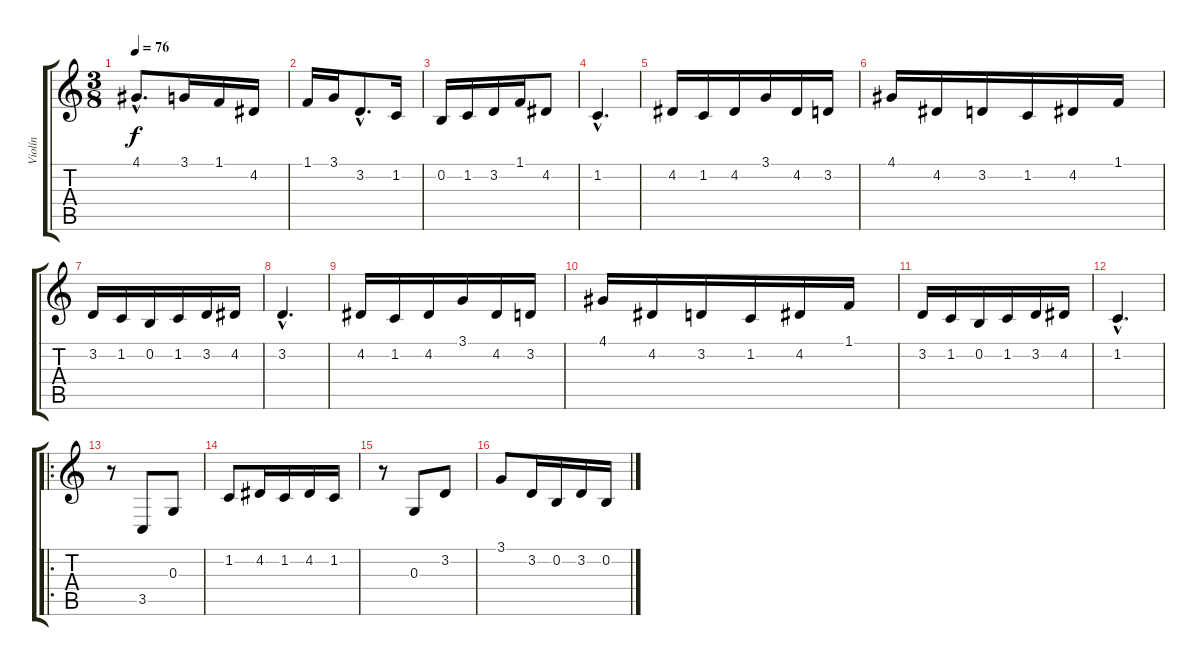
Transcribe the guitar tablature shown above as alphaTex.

\track ("Violín" "Violín") {instrument violin}
\staff {score tabs}
\tuning (E4 B3 G3 D3 A2 E2) {hide}
\ts (3 8)
\tempo 76
\clef g2
\ks c
4.1{hac}.8{d dy f} 3.1.16 1.1.16 4.2.16 |
1.1.16 3.1.16 3.2{hac}.8{d} 1.2.16 |
0.2.16 1.2.16 3.2.16 1.1.16 4.2.8 |
1.2{hac}.4{d} |
4.2.16 1.2.16 4.2.16 3.1.16 4.2.16 3.2.16 |
4.1.16 4.2.16 3.2.16 1.2.16 4.2.16 1.1.16 |
3.2.16 1.2.16 0.2.16 1.2.16 3.2.16 4.2.16 |
3.2{hac}.4{d} |
4.2.16 1.2.16 4.2.16 3.1.16 4.2.16 3.2.16 |
4.1.16 4.2.16 3.2.16 1.2.16 4.2.16 1.1.16 |
3.2.16 1.2.16 0.2.16 1.2.16 3.2.16 4.2.16 |
1.2{hac}.4{d} |
\ro
r.8 3.5.8 0.3.8 |
1.2.8 4.2.16 1.2.16 4.2.16 1.2.16 |
r.8 0.3.8 3.2.8 |
3.1.8 3.2.16 0.2.16 3.2.16 0.2.16
